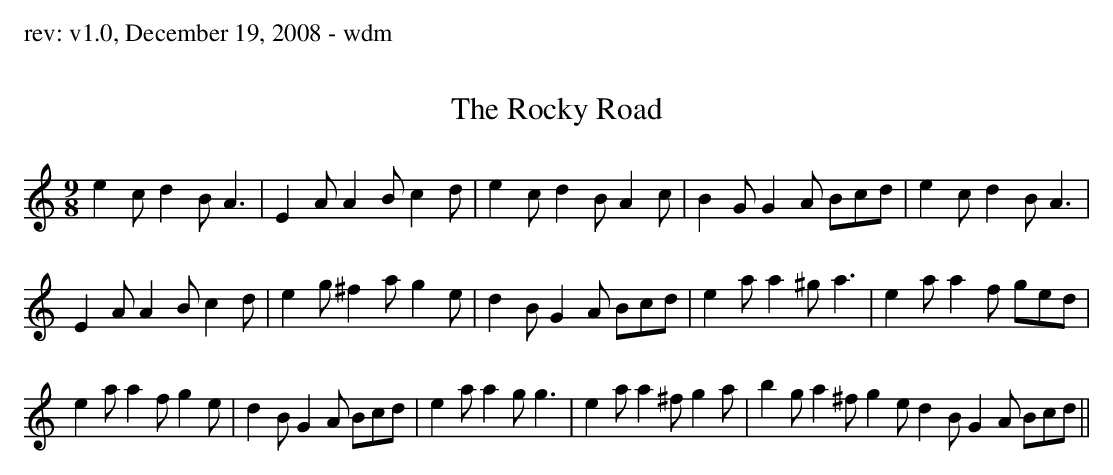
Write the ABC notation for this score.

X:1
T:Rocky Road, The
M:9/8
L:1/8
K:A Minor
e2c d2B A3 | E2A A2B c2d | e2c d2B A2c | B2G G2A Bcd | e2c d2B A3 |
E2A A2B c2d | e2g ^f2a g2e | d2B G2A Bcd | e2a a2^g a3 | e2a a2f ged |
e2a a2f g2e | d2B G2A Bcd | e2a a2g g3 | e2a a2^f g2a | b2g a2^f g2e } d2B G2 A Bcd ||
